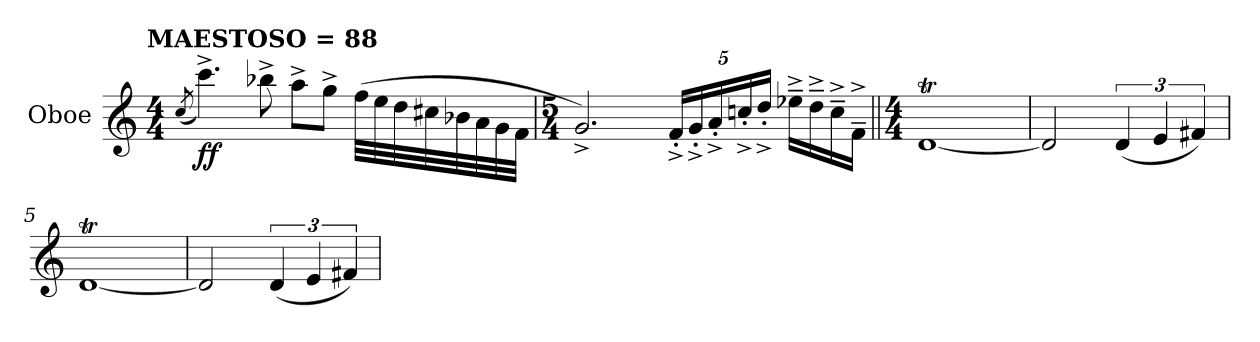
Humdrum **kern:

**kern	**dynam
*part1	*part1
*staff1	*staff1
*I"Oboe	*
*I'Ob.	*
*clefG2	*
*k[]	*
!!LO:TX:omd:t=MAESTOSO  = 88
*M4/4	*
*MM88	*
=1	=1
(<8qcc/	.
!	!LO:DY:b
4.ccc^\)	ff
8bb-X^\	.
8aa^\L	.
8gg^\J	.
(>32ff\LLL	.
32ee\	.
32dd\	.
32cc#X\	.
32b-X\	.
32a\	.
32g\	.
32f\JJJ	.
=2	=2
*M5/4	*
2.g^/)	.
*Xbrackettup	*
20f'^/LL	.
20g'^/	.
20a'^/	.
20ccn'^/	.
20dd'^/JJ	.
16ee-X~^\LL	.
16dd~^\	.
16cc~^\	.
16f~^\JJ	.
!!LO:LB:g=z
=3||	=3||
*M4/4	*
*MM100	*
[1dT	.
=4	=4
2d/]	.
*brackettup	*
(<6d/	.
6e/	.
6f#X/)	.
=5	=5
[1dT	.
=6	=6
2d/]	.
(<6d/	.
6e/	.
6f#X/)	.
=	=
*-	*-
